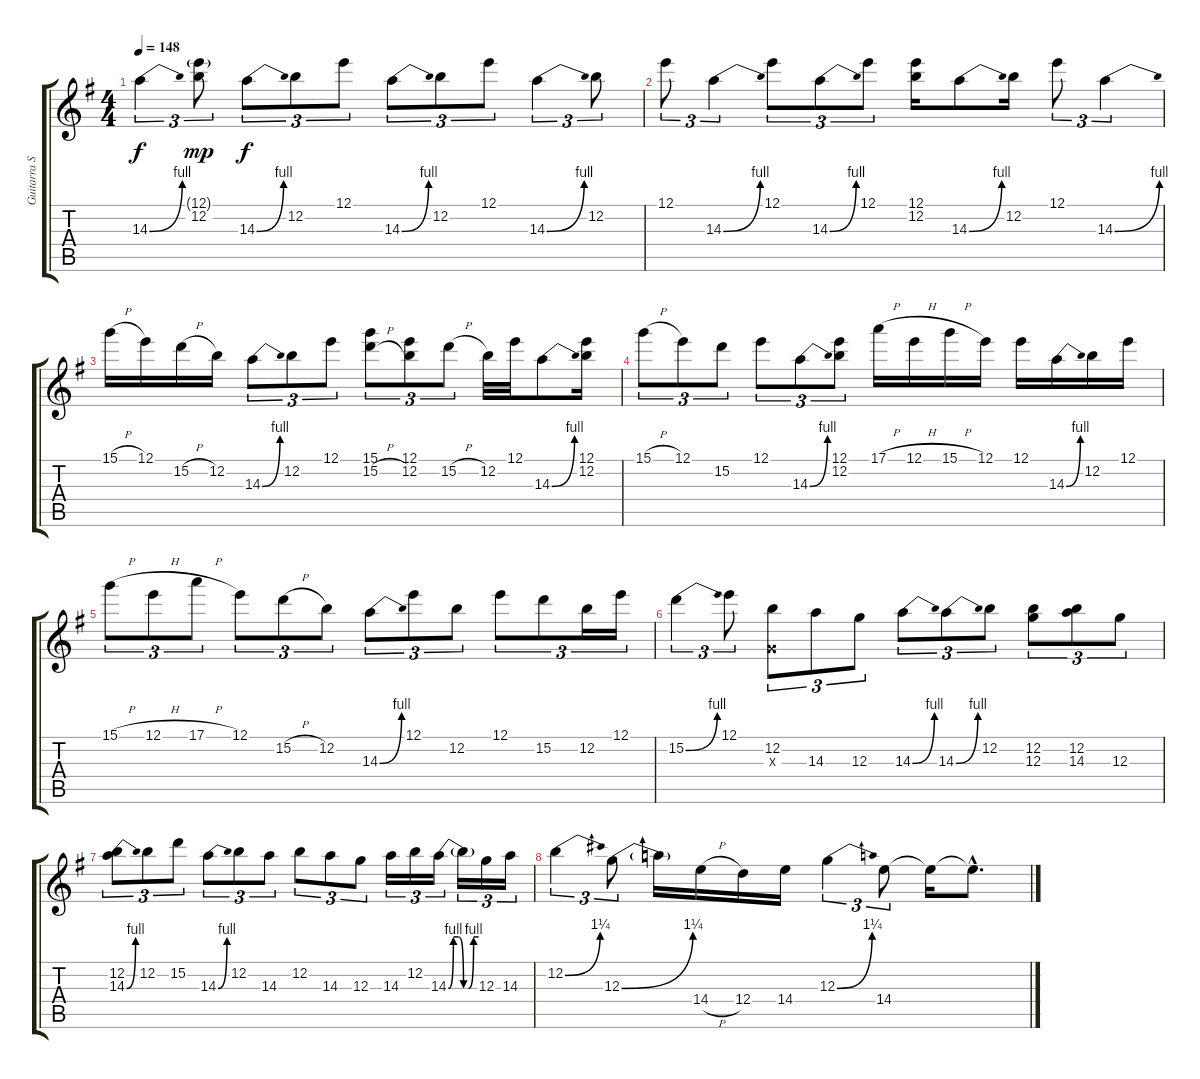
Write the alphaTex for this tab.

\track ("Guitarra Solo" "Guitarra S") {instrument overdrivenguitar}
\staff {score tabs}
\tuning (E4 B3 G3 D3 A2 E2) {hide}
\ts (4 4)
\tempo 148
\clef g2
\ks g
14.3{be (bend 0 0 60 4)}.4{tu (3 2) dy f} (12.1{g} 12.2).8{tu (3 2) dy mp} 14.3{be (bend 0 0 60 4)}.8{tu (3 2) dy f} 12.2.8{tu (3 2)} 12.1.8{tu (3 2)} 14.3{be (bend 0 0 60 4)}.8{tu (3 2)} 12.2.8{tu (3 2)} 12.1.8{tu (3 2)} 14.3{be (bend 0 0 60 4)}.4{tu (3 2)} 12.2.8{tu (3 2)} |
12.1.8{tu (3 2)} 14.3{be (bend 0 0 60 4)}.4{tu (3 2)} 12.1.8{tu (3 2)} 14.3{be (bend 0 0 60 4)}.8{tu (3 2)} 12.1.8{tu (3 2)} (12.1 12.2).16 14.3{be (bend 0 0 60 4)}.8 12.2.16 12.1.8{tu (3 2)} 14.3{be (bend 0 0 60 4)}.4{tu (3 2)} |
15.1{h}.16 12.1.16 15.2{h}.16 12.2.16 14.3{be (bend 0 0 60 4)}.8{tu (3 2)} 12.2.8{tu (3 2)} 12.1.8{tu (3 2)} (15.1 15.2{h}).8{tu (3 2)} (12.1 12.2).8{tu (3 2)} 15.2{h}.8{tu (3 2)} 12.2.32 12.1.32 14.3{be (bend 0 0 60 4)}.8 (12.1 12.2).16 |
15.1{h}.8{tu (3 2)} 12.1.8{tu (3 2)} 15.2.8{tu (3 2)} 12.1.8{tu (3 2)} 14.3{be (bend 0 0 60 4)}.8{tu (3 2)} (12.1 12.2).8{tu (3 2)} 17.1{h}.16 12.1{h}.16 15.1{h}.16 12.1.16 12.1.16 14.3{be (bend 0 0 60 4)}.16 12.2.16 12.1.16 |
15.1{h}.8{tu (3 2)} 12.1{h}.8{tu (3 2)} 17.1{h}.8{tu (3 2)} 12.1.8{tu (3 2)} 15.2{h}.8{tu (3 2)} 12.2.8{tu (3 2)} 14.3{be (bend 0 0 60 4)}.8{tu (3 2)} 12.1.8{tu (3 2)} 12.2.8{tu (3 2)} 12.1.8{tu (3 2)} 15.2.8{tu (3 2)} 12.2.16{tu (3 2)} 12.1.16{tu (3 2)} |
15.2{be (bend 0 0 60 4)}.4{tu (3 2)} 12.1.8{tu (3 2)} (12.2 0.3{x}).8{tu (3 2)} 14.3.8{tu (3 2)} 12.3.8{tu (3 2)} 14.3{be (bend 0 0 60 4)}.8{tu (3 2)} 14.3{be (bend 0 0 60 4)}.8{tu (3 2)} 12.2.8{tu (3 2)} (12.2 12.3).8{tu (3 2)} (12.2 14.3).8{tu (3 2)} 12.3.8{tu (3 2)} |
(12.2 14.3{be (bend 0 0 60 4)}).8{tu (3 2)} 12.2.8{tu (3 2)} 15.2.8{tu (3 2)} 14.3{be (bend 0 0 60 4)}.8{tu (3 2)} 12.2.8{tu (3 2)} 14.3.8{tu (3 2)} 12.2.8{tu (3 2)} 14.3.8{tu (3 2)} 12.3.8{tu (3 2)} 14.3.16{tu (3 2)} 12.2.16{tu (3 2)} 14.3{be (custom 0 0 10 4 20 4 30 0 40 0 50 4 60 4)}.16{tu (3 2)} 14.3{t}.16{tu (3 2)} 12.3.16{tu (3 2)} 14.3.16{tu (3 2)} |
12.2{be (bend 0 0 60 5)}.4{tu (3 2)} 12.3{be (bend 0 0 60 5)}.8{tu (3 2)} 12.3{t}.16 14.4{h}.16 12.4.16 14.4.16 12.3{be (bend 0 0 60 5)}.4{tu (3 2)} 14.4.8{tu (3 2)} 14.4{t}.16 14.4{hac t}.8{d}
